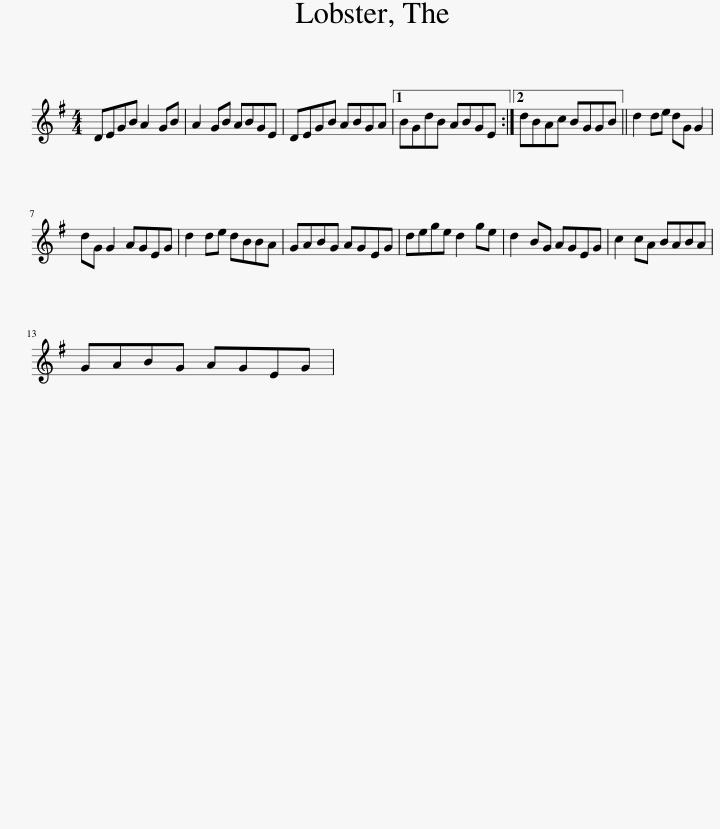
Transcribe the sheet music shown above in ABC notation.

X:1
L:1/8
M:4/4
I:linebreak $
K:G
V:1 treble
V:1
 DEGB A2 GB | A2 GB ABGE | DEGB ABGA |1 BGdB ABGE :|2 dBAc BGGB || %5
 d2 de dG G2 |$ dG G2 AGEG | d2 de dBBA | GABG AGEG | dege d2 ge | %10
 d2 BG AGEG | c2 cA BABA |$ GABG AGEG | %13
